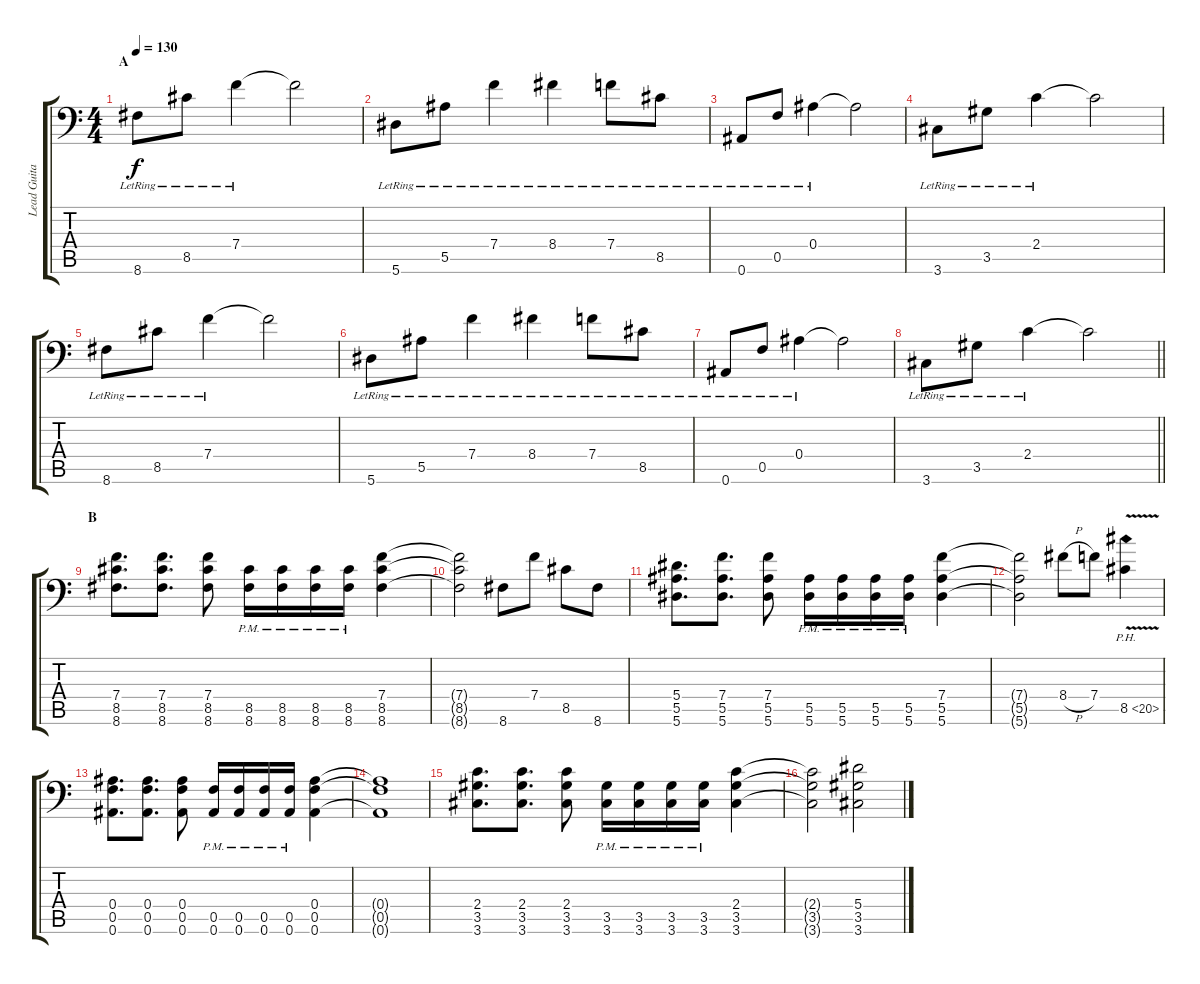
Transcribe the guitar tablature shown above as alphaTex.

\track ("Lead Guitar: Michael Bujaki" "Lead Guita") {instrument overdrivenguitar}
\staff {score tabs}
\tuning (C4 G3 Eb3 Bb2 F2 Bb1) {hide}
\ts (4 4)
\section ("" "A")
\tempo 130
\clef f4
\ks c
8.6{lr}.8{dy f instrument acousticguitarsteel} 8.5{lr}.8 7.4{lr}.4 7.4{t}.2 |
5.6{lr}.8 5.5{lr}.8 7.4{lr}.4 8.4{lr}.4 7.4{lr}.8 8.5{lr}.8 |
0.6{lr}.8 0.5{lr}.8 0.4{lr}.4 0.4{t}.2 |
3.6{lr}.8 3.5{lr}.8 2.4{lr}.4 2.4{t}.2 |
8.6{lr}.8 8.5{lr}.8 7.4{lr}.4 7.4{t}.2 |
5.6{lr}.8 5.5{lr}.8 7.4{lr}.4 8.4{lr}.4 7.4{lr}.8 8.5{lr}.8 |
0.6{lr}.8 0.5{lr}.8 0.4{lr}.4 0.4{t}.2 |
\barLineRight lightlight
3.6{lr}.8 3.5{lr}.8 2.4{lr}.4 2.4{t}.2 |
\section ("" "B")
(7.4 8.5 8.6).8{d instrument overdrivenguitar} (7.4 8.5 8.6).8{d} (7.4 8.5 8.6).8 (8.5{pm} 8.6{pm}).16 (8.5{pm} 8.6{pm}).16 (8.5{pm} 8.6{pm}).16 (8.5{pm} 8.6{pm}).16 (7.4 8.5 8.6).4 |
(7.4{t} 8.5{t} 8.6{t}).2 8.6.8 7.4.8 8.5.8 8.6.8 |
(5.4 5.5 5.6).8{d} (7.4 5.5 5.6).8{d} (7.4 5.5 5.6).8 (5.5{pm} 5.6{pm}).16 (5.5{pm} 5.6{pm}).16 (5.5{pm} 5.6{pm}).16 (5.5{pm} 5.6{pm}).16 (7.4 5.5 5.6).4 |
(7.4{t} 5.5{t} 5.6{t}).2 8.4{h}.8 7.4.8 8.5{ph 12 v}.4 |
(0.4 0.5 0.6).8{d} (0.4 0.5 0.6).8{d} (0.4 0.5 0.6).8 (0.5{pm} 0.6{pm}).16 (0.5{pm} 0.6{pm}).16 (0.5{pm} 0.6{pm}).16 (0.5{pm} 0.6{pm}).16 (0.4 0.5 0.6).4 |
(0.4{t} 0.5{t} 0.6{t}).1 |
(2.4 3.5 3.6).8{d} (2.4 3.5 3.6).8{d} (2.4 3.5 3.6).8 (3.5{pm} 3.6{pm}).16 (3.5{pm} 3.6{pm}).16 (3.5{pm} 3.6{pm}).16 (3.5{pm} 3.6{pm}).16 (2.4 3.5 3.6).4 |
(2.4{t} 3.5{t} 3.6{t}).2 (5.4 3.5 3.6).2
